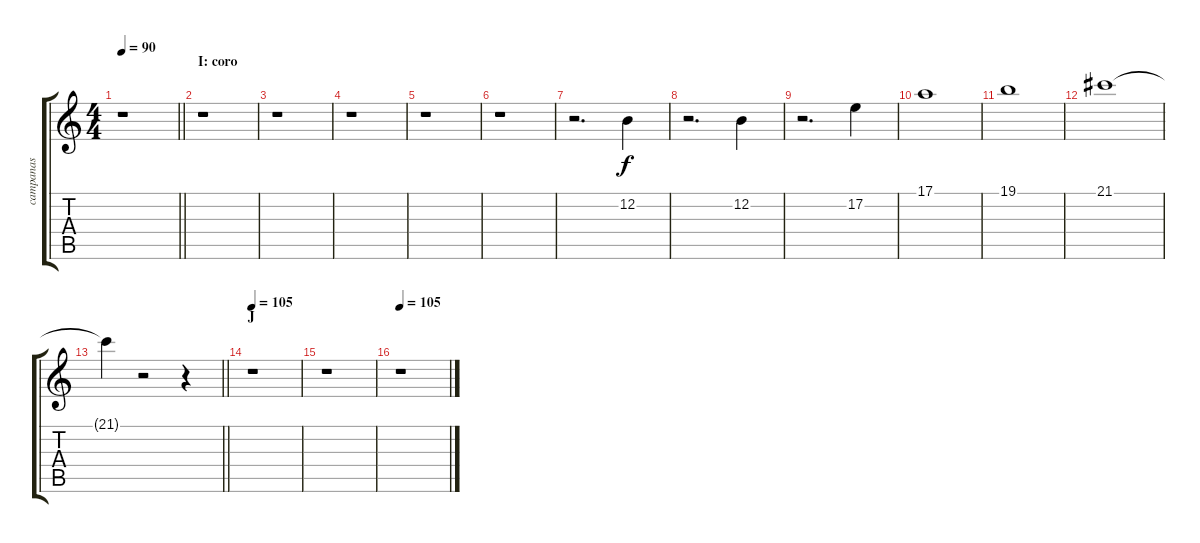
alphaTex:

\track ("campanas" "campanas") {instrument vibraphone}
\staff {score tabs}
\tuning (E4 B3 G3 D3 A2 E2) {hide}
\ts (4 4)
\tempo 90
\clef g2
\barLineRight lightlight
\ks c
r.1{dy f} |
\section ("" "I: coro")
r.1 |
r.1 |
r.1 |
r.1 |
r.1 |
r.2{d volume 16 balance 12 instrument tubularbells} 12.2.4 |
r.2{d} 12.2.4 |
r.2{d} 17.2.4 |
17.1.1 |
19.1.1 |
21.1.1 |
\barLineRight lightlight
21.1{t}.4 r.2 r.4 |
\section ("" "J")
\tempo 105
r.1 |
r.1 |
\tempo 105
r.1
